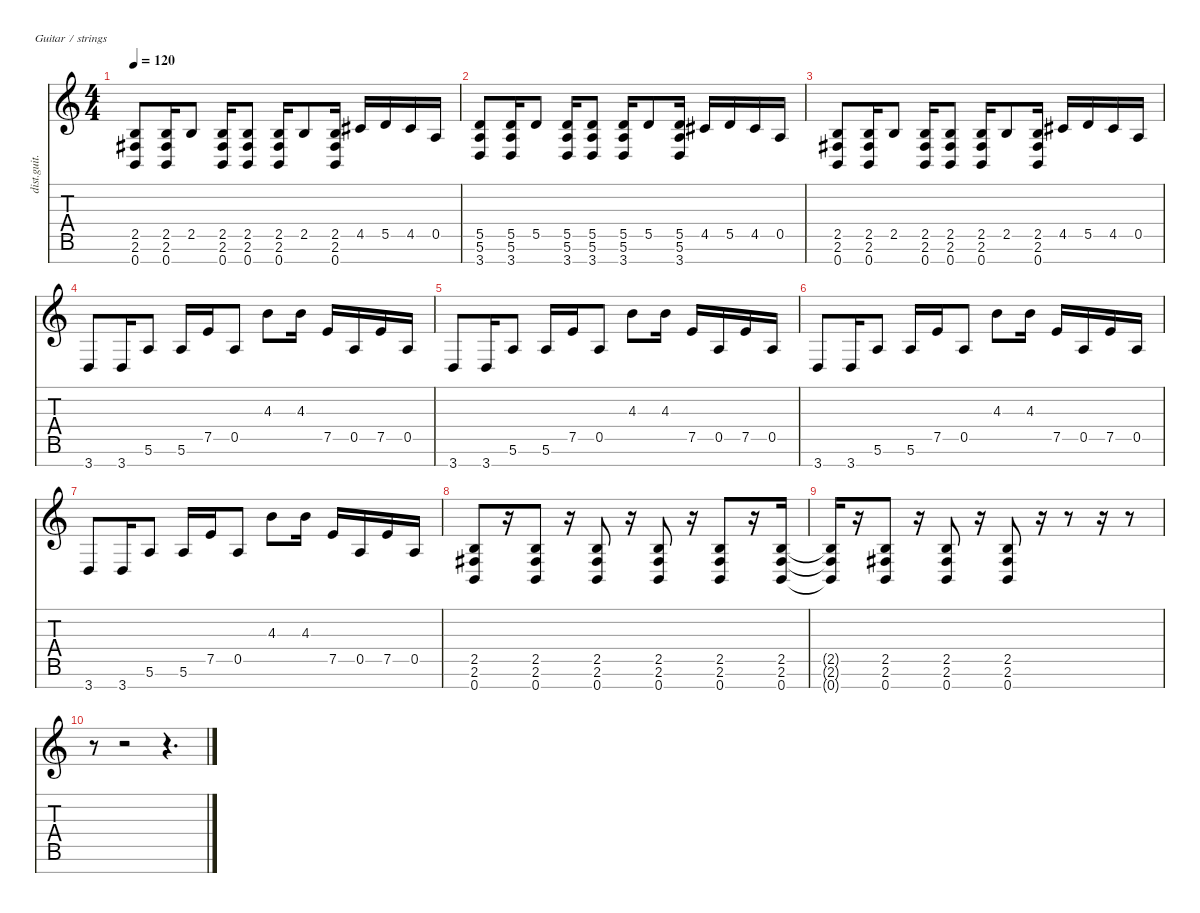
\defaultSystemsLayout 4
\hideDynamics
\bracketExtendMode nobrackets
\otherSystemsTrackNameOrientation horizontal
\track ("(guitar double)" "dist.guit.") {instrument distortionguitar}
\staff {score tabs}
\tuning (E4 B3 G3 D3 A2 E2 B1)
\ts (4 4)
\tempo 120
\clef g2
\ks c
(2.5 2.6{acc #} 0.7).8{dy f} (2.5 2.6{acc #} 0.7).16 2.5.8 (2.5 2.6{acc #} 0.7).16 (2.5 2.6{acc #} 0.7).8 (2.5 2.6{acc #} 0.7).16 2.5.8 (2.5 2.6{acc #} 0.7).16 4.5{acc #}.16 5.5.16 4.5{acc #}.16 0.5.16 |
(5.5 5.6 3.7).8 (5.5 5.6 3.7).16 5.5.8 (5.5 5.6 3.7).16 (5.5 5.6 3.7).8 (5.5 5.6 3.7).16 5.5.8 (5.5 5.6 3.7).16 4.5{acc #}.16 5.5.16 4.5{acc #}.16 0.5.16 |
(2.5 2.6{acc #} 0.7).8 (2.5 2.6{acc #} 0.7).16 2.5.8 (2.5 2.6{acc #} 0.7).16 (2.5 2.6{acc #} 0.7).8 (2.5 2.6{acc #} 0.7).16 2.5.8 (2.5 2.6{acc #} 0.7).16 4.5{acc #}.16 5.5.16 4.5{acc #}.16 0.5.16 |
3.7.8 3.7.16 5.6.8 5.6.16 7.5.16 0.5.8 4.3.8 4.3.16 7.5.16 0.5.16 7.5.16 0.5.16 |
3.7.8 3.7.16 5.6.8 5.6.16 7.5.16 0.5.8 4.3.8 4.3.16 7.5.16 0.5.16 7.5.16 0.5.16 |
3.7.8 3.7.16 5.6.8 5.6.16 7.5.16 0.5.8 4.3.8 4.3.16 7.5.16 0.5.16 7.5.16 0.5.16 |
3.7.8 3.7.16 5.6.8 5.6.16 7.5.16 0.5.8 4.3.8 4.3.16 7.5.16 0.5.16 7.5.16 0.5.16 |
(2.5 2.6{acc #} 0.7).8 r.16 (2.5 2.6{acc #} 0.7).8 r.16 (2.5 2.6{acc #} 0.7).8 r.16 (2.5 2.6{acc #} 0.7).8 r.16 (2.5 2.6{acc #} 0.7).8 r.16 (2.5 2.6{acc #} 0.7).16 |
(2.5{t} 2.6{t acc #} 0.7{t}).16 r.16 (2.5 2.6{acc #} 0.7).8 r.16 (2.5 2.6{acc #} 0.7).8 r.16 (2.5 2.6{acc #} 0.7).8 r.16 r.8 r.16 r.8 |
r.8 r.2 r.4{d}
